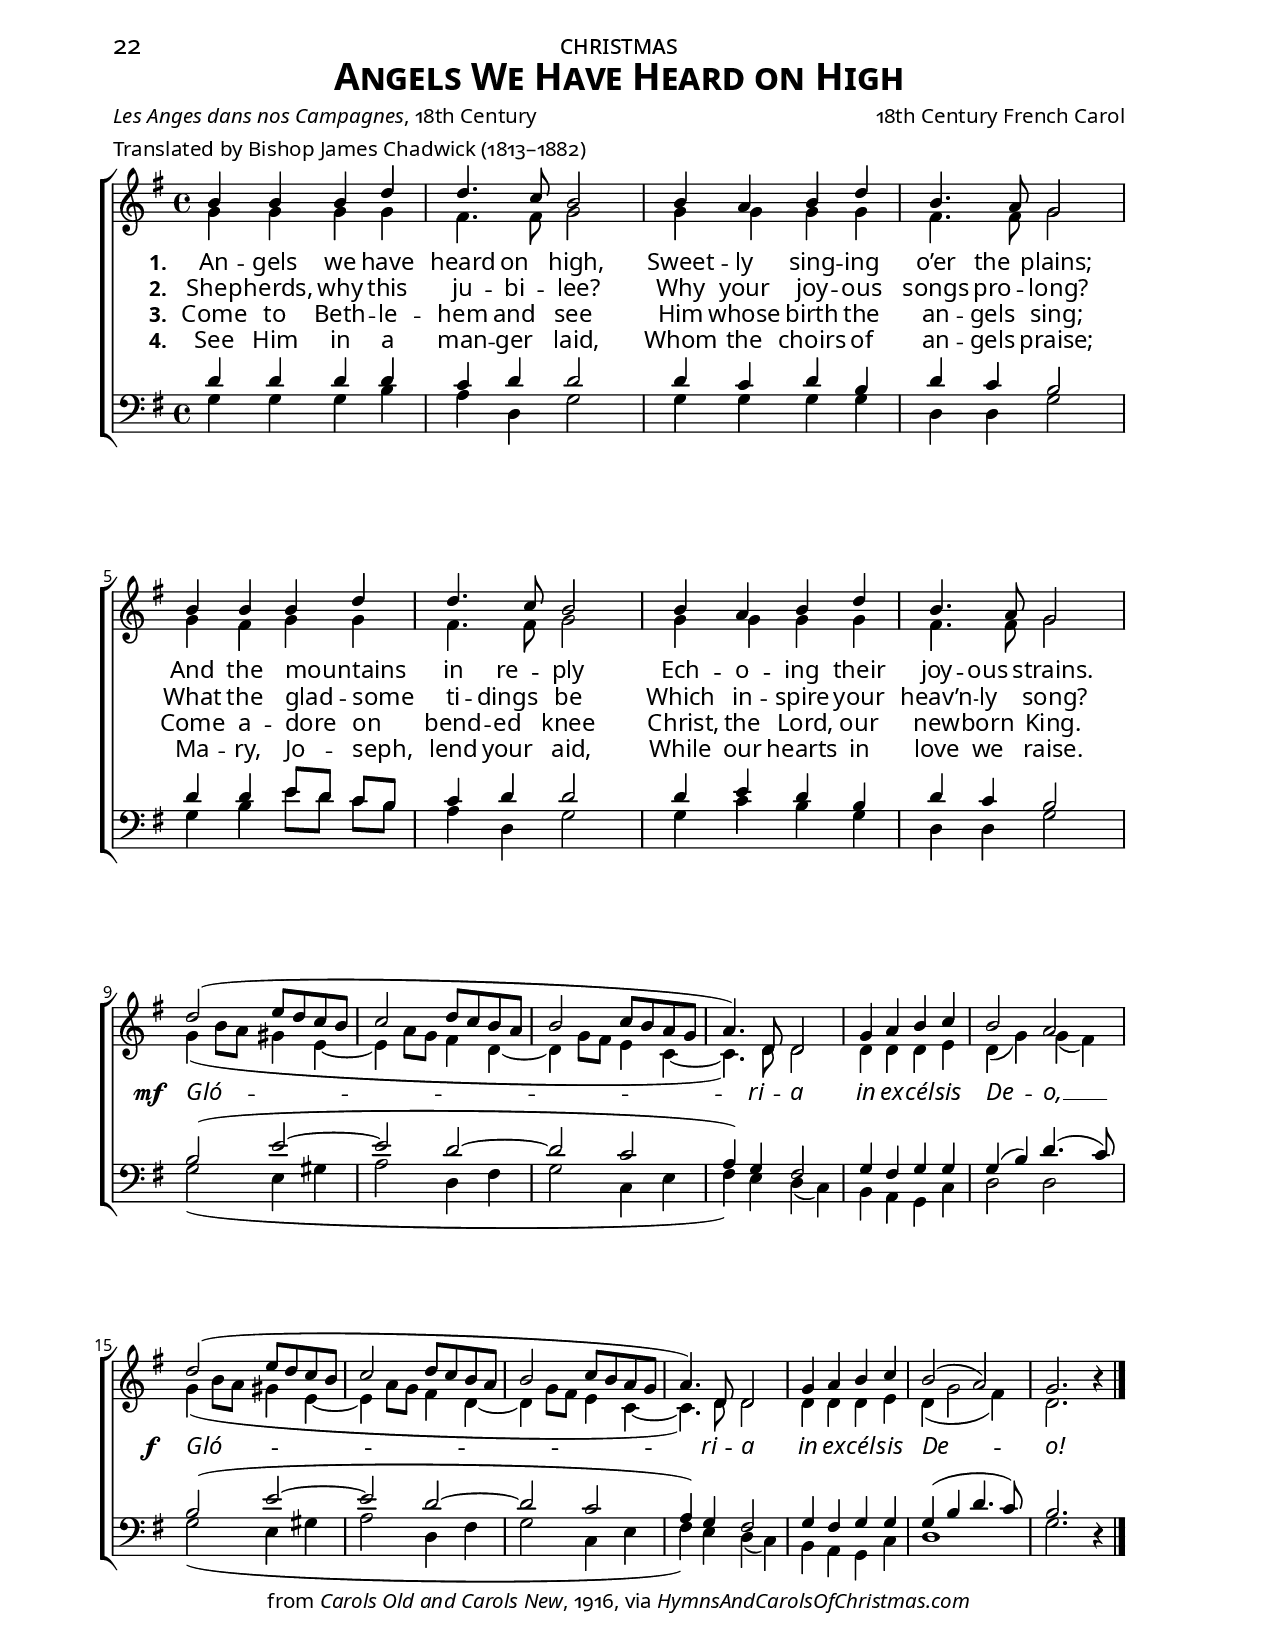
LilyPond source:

\version "2.14.2"
\include "util.ly"
\header {
  title = \markup{\override #'(font-name . "Garamond Premier Pro Semibold"){ \abs-fontsize #18 \smallCapsOldStyle"Angels We Have Heard on High"}}
  poet = \markup\concat{\italic"Les Anges dans nos Campagnes" \oldStyleNum", 18th Century"}
  meter = \markup\oldStyleNum"Translated by Bishop James Chadwick (1813–1882)"
  composer = \markup\oldStyleNum"18th Century French Carol"
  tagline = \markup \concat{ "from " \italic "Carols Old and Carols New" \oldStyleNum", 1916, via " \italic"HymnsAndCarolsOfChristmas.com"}
}
\paper {
  paper-height = 11\in
  paper-width = 8.5\in
  indent = 0\in
  %system-system-spacing = #'((basic-distance . 10) (padding . 0))
  %system-system-spacing =
  %  #'((basic-distance . 0)
  %     (minimum-distance . 0)
  %     (padding . -0.35)
  %     (stretchability . 100))
  ragged-last-bottom = ##f
  ragged-bottom = ##f
  two-sided = ##t
  inner-margin = 1\in
  outer-margin = 0.75\in
  top-margin = 0.26\in
  bottom-margin = 0.25\in
  first-page-number = #022
  print-first-page-number = ##t
  headerLine = \markup{\override #'(font-name . "Garamond Premier Pro") \smallCapsOldStyle"christmas"}
  oddHeaderMarkup = \markup\fill-line{
     \override #'(font-name . "Garamond Premier Pro")\abs-fontsize #12.5
     \combine 
        \fill-line{"" \on-the-fly #print-page-number-check-first
        \oldStylePageNum""
        }
        \fill-line{\headerLine}
  }
  evenHeaderMarkup = \markup {
     \override #'(font-name . "Garamond Premier Pro")\abs-fontsize #12.5
     \combine
        \on-the-fly #print-page-number-check-first
        \oldStylePageNum""
        \fill-line{\headerLine}
  }
}
#(set-global-staff-size 18) \paper{ #(define fonts (make-pango-font-tree "Garamond Premier Pro" "Garamond Premier Pro" "Garamond Premier Pro" (/ 18 20))) }
global = {
  \key g \major
  \time 4/4
  \autoBeamOff
  \override DynamicLineSpanner #'staff-padding = #0.0
  \override DynamicLineSpanner #'Y-extent = #'(1 . -0.5)
}

sopMusic = \relative c'' {
  b4 b b d |
  d4. c8 b2 |
  b4 a b d |
  b4. a8 g2 |

  b4 b b d |
  d4. c8 b2 |
  b4 a b d |
  b4. a8 g2 |
  
  \break
  d'2( e8[ d c b] |
  c2 d8[ c b a] |
  b2 c8[ b a g] |
  a4.) d,8 d2 |
  
  g4 a b c |
  b2 a | \break
  d2( e8[ d c b] |
  c2 d8[ c b a] |
  
  b2 c8[ b a g] |
  a4.) d,8 d2 |
  g4 a b c |
  b2( a) |
  g2. b4\rest \bar "|."
}
sopWords = \lyricmode {
  
}

altoMusic = \relative c'' {
  g4 g g g |
  fis4. fis8 g2 |
  g4 g g g |
  fis4. fis8 g2 |
  
  g4 fis g g |
  fis4. fis8 g2 |
  g4 g g g |
  fis4. fis8 g2 |

  g4( b8[ a] gis4 e~ |
  e a8[ g] fis4 d~ |
  d g8[ fis] e4 c~ |
  c4.) d8 d2 |
  
  d4 d d e |
  d( g) g( fis) |
  g4( b8[ a] gis4 e~ |
  e a8[ g] fis4 d~ |
  
  d g8[ fis] e4 c~ |
  c4.) d8 d2 |
  d4 d d e |
  d( g2 fis4) |
  d2. s4 \bar "|."
}
altoWords = {
  \dropLyricsV
  \lyricmode {
    \set stanza = #"1. "
    An -- gels we have heard on high,
    Sweet -- ly sing -- ing o’er the plains;
    And the moun -- tains in re -- ply
    Ech -- o -- ing their joy -- ous strains.
  }
  \raiseLyrics
  \set stanza = \markup\dynamic"mf  "
  \lyricmode {
    \markup\italic Gló -- \markup\italic ri -- \markup\italic a \markup\italic in \markup\italic ex -- \markup\italic cél -- \markup\italic sis \markup\italic De -- \markup\italic o, __
  }
  \set stanza = \markup\dynamic"f   "
  \lyricmode {
    \markup\italic Gló -- \markup\italic ri -- \markup\italic a \markup\italic in \markup\italic ex -- \markup\italic cél -- \markup\italic sis \markup\italic De -- \markup\italic o!
  }
}
altoWordsII = \lyricmode {
  \dropLyricsV
  \set stanza = #"2. "
  Shep -- herds, why this ju -- bi -- lee?
  Why your joy -- ous songs pro -- long?
  What the glad -- some ti -- dings be
  Which in -- spire your heav’n -- ly song?
}
altoWordsIII = \lyricmode {
  \dropLyricsV
  \set stanza = #"3. "
  Come to Beth -- le -- hem and see
  Him whose birth the an -- gels sing;
  Come a -- dore on bend -- ed knee
  Christ, the Lord, our new -- born King.
}
altoWordsIV = \lyricmode {
  \dropLyricsV
  \set stanza = #"4. "
  See Him in a man -- ger laid,
  Whom the choirs of an -- gels praise;
  Ma -- ry, Jo -- seph, lend your aid,
  While our hearts in love we raise.
}

tenorMusic = \relative c' {
  d4 d d d |
  c d d2 |
  d4 c d b |
  d c b2 |
  
  d4 d e8[ d] c[ b] 
  c4 d d2 |
  d4 e d b |
  d c b2 |
  
  b2( e~ |
  e d~ |
  d c |
  a4) g fis2 |
  
  g4 fis g g |
  g( b) d4.( c8) |
  b2( e~ |
  e d~ |
  
  d c |
  a4) g fis2 |
  g4 fis g g |
  g( b d4. c8) |
  b2. s4 \bar "|."
}
tenorWords = \lyricmode {

}

bassMusic = \relative c' {
  g4 g g b |
  a d, g2 |
  g4 g g g |
  d d g2 |
  
  g4 b e8[ d] c[ b] |
  a4 d, g2 |
  g4 c b g |
  d d g2 |
  
  g2( e4 gis |
  a2 d,4 fis |
  g2 c,4 e |
  fis) e d( c) |
  
  b a g c |
  d2 d |
  g2( e4 gis |
  a2 d,4 fis |
  
  g2 c,4 e |
  fis) e d( c) |
  b a g c |
  d1 |
  g2. d4\rest \bar "|."
}
bassWords = \lyricmode {

}

\score {
  <<
   \new ChoirStaff <<
%    \new Lyrics = sopranos \with { \override VerticalAxisGroup #'nonstaff-relatedstaff-spacing = #'((basic-distance . 1)) }
    \new Staff = women <<
      \new Voice = "sopranos" { \voiceOne << \global \sopMusic >> }
      \new Voice = "altos" { \voiceTwo << \global \altoMusic >> }
    >>
   \new Staff = men <<
      \clef bass
      \new Voice = "tenors" { \voiceOne << \global \tenorMusic >> }
      \new Voice = "basses" { \voiceTwo << \global \bassMusic >> }
    >>
    \new Lyrics \with { alignAboveContext = #"women" } \lyricsto "tenors" \sopWords
    \new Lyrics = "altosIV"  \with { alignBelowContext = #"women" } \lyricsto "tenors" \altoWordsIV
    \new Lyrics = "altosIII"  \with { alignBelowContext = #"women" } \lyricsto "tenors" \altoWordsIII
    \new Lyrics = "altosII"  \with { alignBelowContext = #"women" } \lyricsto "tenors" \altoWordsII
    \new Lyrics = "altos"  \with { alignBelowContext = #"women" } \lyricsto "tenors" \altoWords
    \new Lyrics \with { alignAboveContext = #"men" \override VerticalAxisGroup #'nonstaff-relatedstaff-spacing = #'((basic-distance . 1)) } \lyricsto "tenors" \tenorWords
    \new Lyrics \with { alignBelowContext = #"men" \override VerticalAxisGroup #'nonstaff-relatedstaff-spacing = #'((basic-distance . 1)) } \lyricsto "basses" \bassWords
  >>
%    \new PianoStaff << \new Staff { \new Voice { \pianoRH } } \new Staff { \clef "bass" \pianoLH } >>
  >>
  \layout {
  \context {
    \Lyrics
    \override LyricText #'font-size = #1.3
  }
    \context {
      \Score
      \override SpacingSpanner #'base-shortest-duration = #(ly:make-moment 1 2)
      \override SpacingSpanner #'common-shortest-duration = #(ly:make-moment 1 2)
    }
    \context {
      % Remove all empty staves
      % \Staff \RemoveEmptyStaves \override VerticalAxisGroup #'remove-first = ##t
    }
    \context {
      \Lyrics
      \override LyricText #'X-offset = #center-on-word
    }
  }
}

